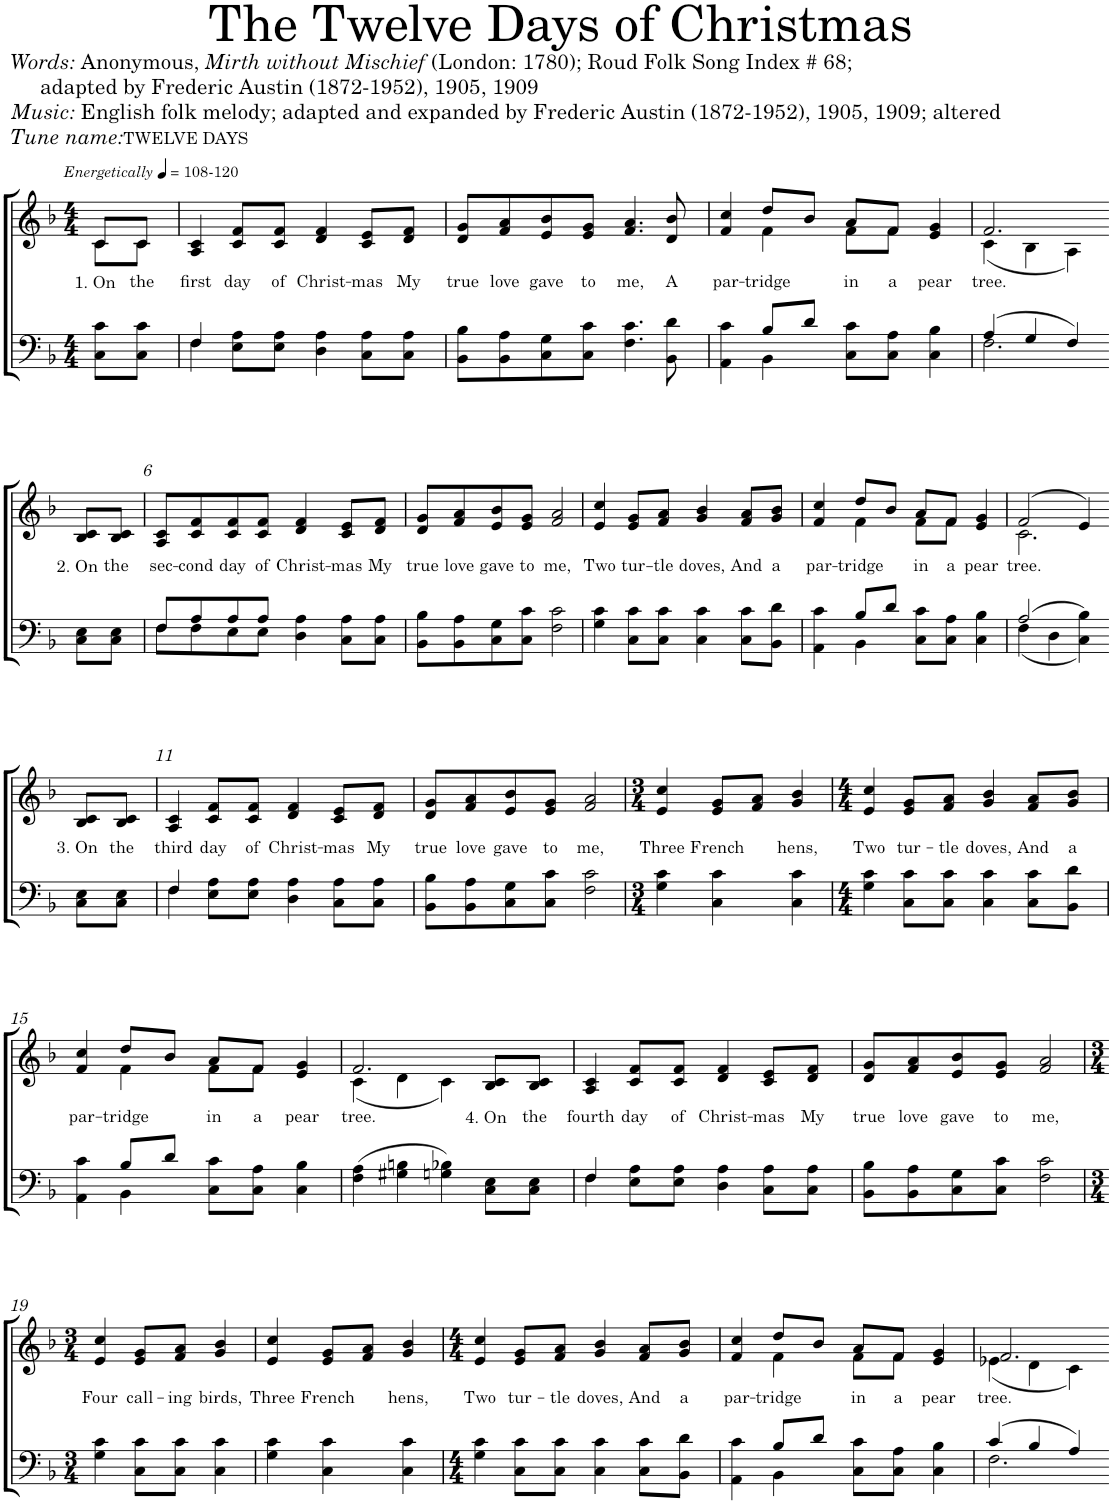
**kern	**kern	**text
*part2	*part1	*part1
*staff2	*staff1	*staff1
*I"Men	*I"Women	*
*clefF4	*clefG2	*
*k[b-]	*k[b-]	*
*M4/4	*M4/4	*
*MM108	*MM108	*
=1	=1	=1
!	!LO:TX:a:i:t=Energetically	!
!	!LO:TX:a:t=-120	!
!	!	!LO:LY:b
*	*^	*
8C\ 8c\L	8c/L	8c\L	1. On
!	!	!	!LO:LY:b
8C\ 8c\J	8c/J	8c\J	the
=2	=2	=2	=2
*^	*	*	*
!	!	!	!	!LO:LY:b
*	*	*v	*v	*
4F/	4F\	4A/ 4c/	first
!	!	!	!LO:LY:b
8E\ 8A\L	4ryy	8c/ 8f/L	day
!	!	!	!LO:LY:b
8E\ 8A\J	.	8c/ 8f/J	of
!	!	!	!LO:LY:b
4D\ 4A\	2ryy	4d/ 4f/	Christ-
!	!	!	!LO:LY:b
8C\ 8A\L	.	8c/ 8e/L	-mas
!	!	!	!LO:LY:b
8C\ 8A\J	.	8d/ 8f/J	My
*v	*v	*	*
=3	=3	=3
!	!	!LO:LY:b
8BB-\ 8B-\L	8d/ 8g/L	true
!	!	!LO:LY:b
8BB-\ 8A\	8f/ 8a/	love
!	!	!LO:LY:b
8C\ 8G\	8e/ 8b-/	gave
!	!	!LO:LY:b
8C\ 8c\J	8e/ 8g/J	to
!	!	!LO:LY:b
4.F\ 4.c\	4.f/ 4.a/	me,
!	!	!LO:LY:b
8BB-\ 8d\	8d/ 8b-/	A
=4	=4	=4
*^	*	*
!	!	!	!LO:LY:b
*	*	*^	*
4AA\ 4c\	4ryy	4f/ 4cc/	4ryy	par-
!	!	!	!	!LO:LY:b
8B-/L	4BB-\	8dd/L	4f\	-tridge
8d/J	.	8b-/J	.	.
!	!	!	!	!LO:LY:b
8C\ 8c\L	2ryy	8a/L	8f\L	in
!	!	!	!	!LO:LY:b
8C\ 8A\J	.	8f/J	8f\J	a
!	!	!	!	!LO:LY:b
4C\ 4B-\	.	4e/ 4g/	4ryy	pear
=5	=5	=5	=5	=5
!	!	!	!	!LO:LY:b
(4A/	2.F\	2.f,/	(4c\	tree.
4G/	.	.	4B-\	.
4F/)	.	.	4A\)	.
*v	*v	*	*	*
!!LO:LB:g=z
=5X1-	=5X1-	=5X1-	=5X1-
!	!	!	!LO:LY:b
*	*v	*v	*
8C\ 8E\L	8B-/ 8c/L	2. On
!	!	!LO:LY:b
8C\ 8E\J	8B-/ 8c/J	the
=6	=6	=6
*^	*	*
!	!	!	!LO:LY:b
8F/L	8F\L	8A/ 8c/L	sec-
!	!	!	!LO:LY:b
8A/	8F\	8c/ 8f/	-cond
!	!	!	!LO:LY:b
8A/	8E\	8c/ 8f/	day
!	!	!	!LO:LY:b
8A/J	8E\J	8c/ 8f/J	of
!	!	!	!LO:LY:b
4D\ 4A\	2ryy	4d/ 4f/	Christ-
!	!	!	!LO:LY:b
8C\ 8A\L	.	8c/ 8e/L	-mas
!	!	!	!LO:LY:b
8C\ 8A\J	.	8d/ 8f/J	My
*v	*v	*	*
=7	=7	=7
!	!	!LO:LY:b
8BB-\ 8B-\L	8d/ 8g/L	true
!	!	!LO:LY:b
8BB-\ 8A\	8f/ 8a/	love
!	!	!LO:LY:b
8C\ 8G\	8e/ 8b-/	gave
!	!	!LO:LY:b
8C\ 8c\J	8e/ 8g/J	to
!	!	!LO:LY:b
2F\ 2c\	2f/ 2a/	me,
=8	=8	=8
!	!	!LO:LY:b
4G\ 4c\	4e/ 4cc/	Two
!	!	!LO:LY:b
8C\ 8c\L	8e/ 8g/L	tur-
!	!	!LO:LY:b
8C\ 8c\J	8f/ 8a/J	-tle
!	!	!LO:LY:b
4C\ 4c\	4g/ 4b-/	doves,
!	!	!LO:LY:b
8C\ 8c\L	8f/ 8a/L	And
!	!	!LO:LY:b
8BB-\ 8d\J	8g/ 8b-/J	a
=9	=9	=9
*^	*	*
!	!	!	!LO:LY:b
*	*	*^	*
4AA\ 4c\	4ryy	4f/ 4cc/	4ryy	par-
!	!	!	!	!LO:LY:b
8B-/L	4BB-\	8dd/L	4f\	-tridge
8d/J	.	8b-/J	.	.
!	!	!	!	!LO:LY:b
8C\ 8c\L	2ryy	8a/L	8f\L	in
!	!	!	!	!LO:LY:b
8C\ 8A\J	.	8f/J	8f\J	a
!	!	!	!	!LO:LY:b
4C\ 4B-\	.	4e/ 4g/	4ryy	pear
=10	=10	=10	=10	=10
!	!	!	!	!LO:LY:b
(2A/	(4F\	(2f/	2.c\	tree.
.	4D\	.	.	.
(4C\ 4B-\)	4ryy	4e,/)	.	.
*	*	*v	*v	*
!!LO:LB:g=z
=10X2-	=10X2-	=10X2-	=10X2-
!	!	!	!LO:LY:b
*v	*v	*	*
8C\ 8E\L	8B-/ 8c/L	3. On
!	!	!LO:LY:b
8C\ 8E\J	8B-/ 8c/J	the
=11	=11	=11
*^	*	*
!	!	!	!LO:LY:b
4F/	4F\	4A/ 4c/	third
!	!	!	!LO:LY:b
8E\ 8A\L	4ryy	8c/ 8f/L	day
!	!	!	!LO:LY:b
8E\ 8A\J	.	8c/ 8f/J	of
!	!	!	!LO:LY:b
4D\ 4A\	2ryy	4d/ 4f/	Christ-
!	!	!	!LO:LY:b
8C\ 8A\L	.	8c/ 8e/L	-mas
!	!	!	!LO:LY:b
8C\ 8A\J	.	8d/ 8f/J	My
*v	*v	*	*
=12	=12	=12
!	!	!LO:LY:b
8BB-\ 8B-\L	8d/ 8g/L	true
!	!	!LO:LY:b
8BB-\ 8A\	8f/ 8a/	love
!	!	!LO:LY:b
8C\ 8G\	8e/ 8b-/	gave
!	!	!LO:LY:b
8C\ 8c\J	8e/ 8g/J	to
!	!	!LO:LY:b
2F\ 2c\	2f/ 2a/	me,
=13	=13	=13
*M3/4	*M3/4	*
!	!	!LO:LY:b
4G\ 4c\	4e/ 4cc/	Three
!	!	!LO:LY:b
4C\ 4c\	8e/ 8g/L	French
.	8f/ 8a/J	.
!	!	!LO:LY:b
4C\ 4c\	4g/ 4b-/	hens,
=14	=14	=14
*M4/4	*M4/4	*
!	!	!LO:LY:b
4G\ 4c\	4e/ 4cc/	Two
!	!	!LO:LY:b
8C\ 8c\L	8e/ 8g/L	tur-
!	!	!LO:LY:b
8C\ 8c\J	8f/ 8a/J	-tle
!	!	!LO:LY:b
4C\ 4c\	4g/ 4b-/	doves,
!	!	!LO:LY:b
8C\ 8c\L	8f/ 8a/L	And
!	!	!LO:LY:b
8BB-\ 8d\J	8g/ 8b-/J	a
!!LO:LB:g=z
=15	=15	=15
*^	*	*
!	!	!	!LO:LY:b
*	*	*^	*
4AA\ 4c\	4ryy	4f/ 4cc/	4ryy	par-
!	!	!	!	!LO:LY:b
8B-/L	4BB-\	8dd/L	4f\	-tridge
8d/J	.	8b-/J	.	.
!	!	!	!	!LO:LY:b
8C\ 8c\L	2ryy	8a/L	8f\L	in
!	!	!	!	!LO:LY:b
8C\ 8A\J	.	8f/J	8f\J	a
!	!	!	!	!LO:LY:b
4C\ 4B-\	.	4e/ 4g/	4ryy	pear
*v	*v	*	*	*
=16	=16	=16	=16
!	!	!	!LO:LY:b
4F\ 4A\	2.f,/	(4c\	tree.
4G#X\ 4Bn\	.	4d\	.
4Gn\ 4B-X\)	.	4c\)	.
!	!	!	!LO:LY:b
8C\ 8E\L	8B-/ 8c/L	4ryy	4. On
!	!	!	!LO:LY:b
8C\ 8E\J	8B-/ 8c/J	.	the
*	*v	*v	*
=17	=17	=17
*^	*	*
!	!	!	!LO:LY:b
4F/	4F\	4A/ 4c/	fourth
!	!	!	!LO:LY:b
8E\ 8A\L	4ryy	8c/ 8f/L	day
!	!	!	!LO:LY:b
8E\ 8A\J	.	8c/ 8f/J	of
!	!	!	!LO:LY:b
4D\ 4A\	2ryy	4d/ 4f/	Christ-
!	!	!	!LO:LY:b
8C\ 8A\L	.	8c/ 8e/L	-mas
!	!	!	!LO:LY:b
8C\ 8A\J	.	8d/ 8f/J	My
*v	*v	*	*
=18	=18	=18
!	!	!LO:LY:b
8BB-\ 8B-\L	8d/ 8g/L	true
!	!	!LO:LY:b
8BB-\ 8A\	8f/ 8a/	love
!	!	!LO:LY:b
8C\ 8G\	8e/ 8b-/	gave
!	!	!LO:LY:b
8C\ 8c\J	8e/ 8g/J	to
!	!	!LO:LY:b
2F\ 2c\	2f/ 2a/	me,
!!LO:LB:g=z
=19	=19	=19
*M3/4	*M3/4	*
!	!	!LO:LY:b
4G\ 4c\	4e/ 4cc/	Four
!	!	!LO:LY:b
8C\ 8c\L	8e/ 8g/L	call-
!	!	!LO:LY:b
8C\ 8c\J	8f/ 8a/J	-ing
!	!	!LO:LY:b
4C\ 4c\	4g/ 4b-/	birds,
=20	=20	=20
!	!	!LO:LY:b
4G\ 4c\	4e/ 4cc/	Three
!	!	!LO:LY:b
4C\ 4c\	8e/ 8g/L	French
.	8f/ 8a/J	.
!	!	!LO:LY:b
4C\ 4c\	4g/ 4b-/	hens,
=21	=21	=21
*M4/4	*M4/4	*
!	!	!LO:LY:b
4G\ 4c\	4e/ 4cc/	Two
!	!	!LO:LY:b
8C\ 8c\L	8e/ 8g/L	tur-
!	!	!LO:LY:b
8C\ 8c\J	8f/ 8a/J	-tle
!	!	!LO:LY:b
4C\ 4c\	4g/ 4b-/	doves,
!	!	!LO:LY:b
8C\ 8c\L	8f/ 8a/L	And
!	!	!LO:LY:b
8BB-\ 8d\J	8g/ 8b-/J	a
=22	=22	=22
*^	*	*
!	!	!	!LO:LY:b
*	*	*^	*
4AA\ 4c\	4ryy	4f/ 4cc/	4ryy	par-
!	!	!	!	!LO:LY:b
8B-/L	4BB-\	8dd/L	4f\	-tridge
8d/J	.	8b-/J	.	.
!	!	!	!	!LO:LY:b
8C\ 8c\L	2ryy	8a/L	8f\L	in
!	!	!	!	!LO:LY:b
8C\ 8A\J	.	8f/J	8f\J	a
!	!	!	!	!LO:LY:b
4C\ 4B-\	.	4e/ 4g/	4ryy	pear
=23	=23	=23	=23	=23
!	!	!	!	!LO:LY:b
(4c/	2.F\	2.f,/	(4e-X\	tree.
4B-/	.	.	4d\	.
4A/)	.	.	4c\)	.
*v	*v	*	*	*
*	*v	*v	*
=-	=-	=-
*-	*-	*-
